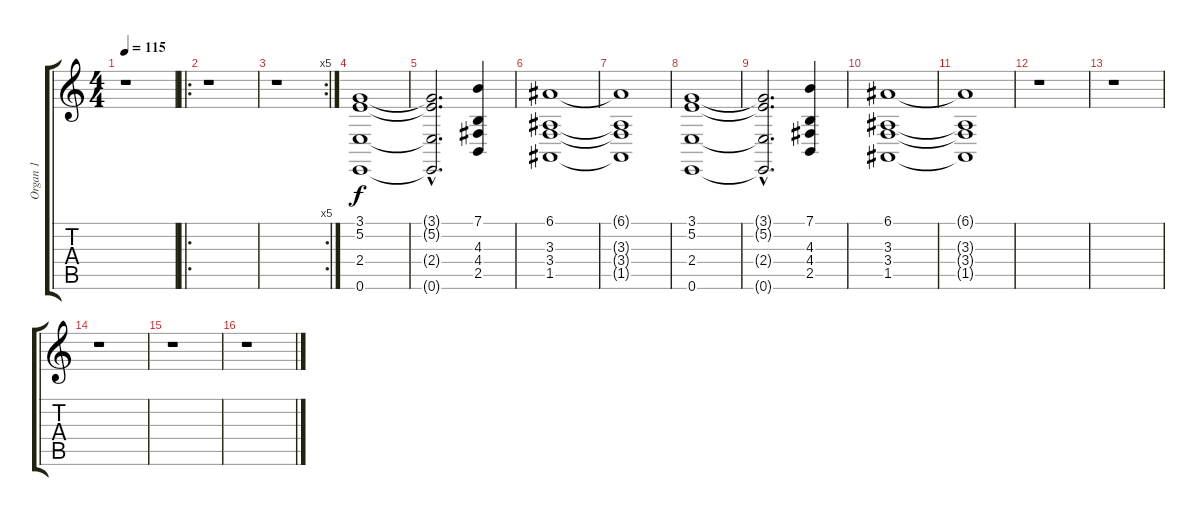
\track ("Organ 1" "Organ 1") {instrument churchorgan}
\staff {score tabs}
\tuning (E4 B3 G3 D3 A2 E2) {hide}
\ts (4 4)
\tempo 115
\clef g2
\ks c
r.1{dy f instrument churchorgan} |
\ro
r.1 |
\rc 5
r.1 |
(3.1 5.2 2.4 0.6).1 |
(3.1{hac t} 5.2{hac t} 2.4{hac t} 0.6{hac t}).2{d} (7.1 4.3 4.4 2.5).4 |
(6.1 3.3 3.4 1.5).1 |
(6.1{t} 3.3{t} 3.4{t} 1.5{t}).1 |
(3.1 5.2 2.4 0.6).1 |
(3.1{hac t} 5.2{hac t} 2.4{hac t} 0.6{hac t}).2{d} (7.1 4.3 4.4 2.5).4 |
(6.1 3.3 3.4 1.5).1 |
(6.1{t} 3.3{t} 3.4{t} 1.5{t}).1 |
r.1 |
r.1 |
r.1 |
r.1 |
r.1
